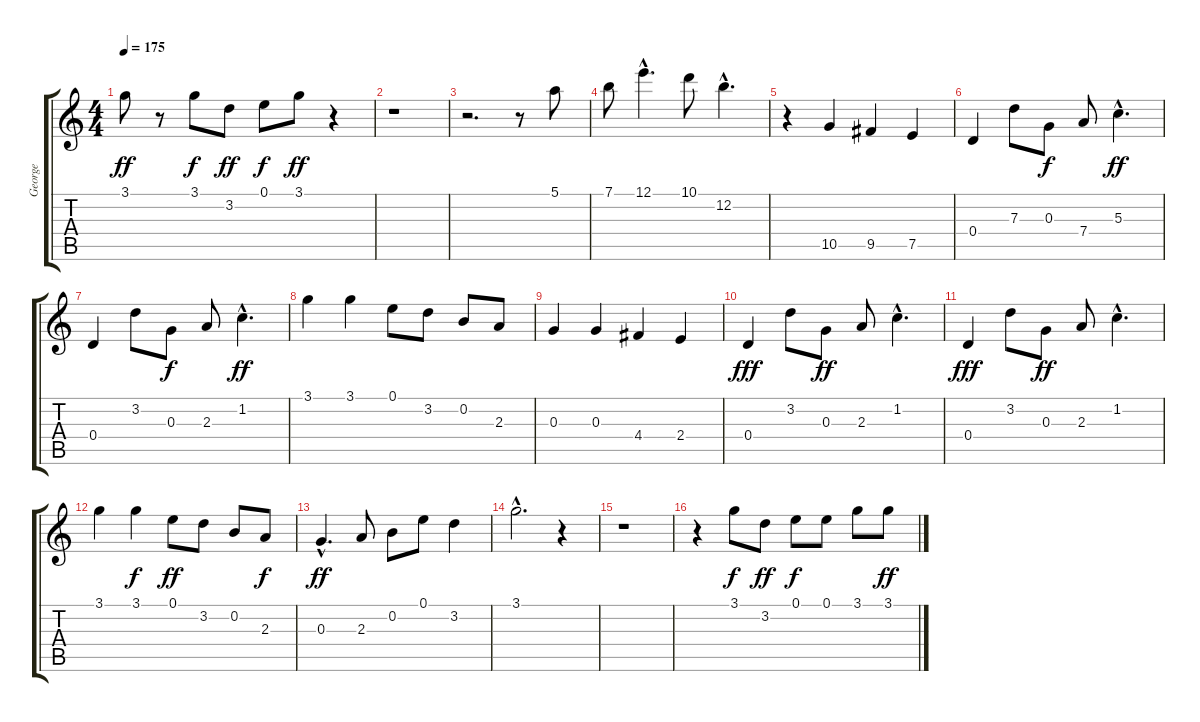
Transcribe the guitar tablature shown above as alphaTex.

\track ("George" "George") {instrument electricguitarmuted}
\staff {score tabs}
\tuning (E4 B3 G3 D3 A2 E2) {hide}
\ts (4 4)
\tempo 175
\clef g2
\ks c
3.1.8{dy ff} r.8 3.1.8{dy f} 3.2.8{dy ff} 0.1.8{dy f} 3.1.8{dy ff} r.4 |
r.1 |
r.2{d} r.8 5.1.8 |
7.1.8 12.1{hac}.4{d} 10.1.8 12.2{hac}.4{d} |
r.4 10.5.4 9.5.4 7.5.4 |
0.4.4 7.3.8 0.3.8{dy f} 7.4.8 5.3{hac}.4{d dy ff} |
0.4.4 3.2.8 0.3.8{dy f} 2.3.8 1.2{hac}.4{d dy ff} |
3.1.4 3.1.4 0.1.8 3.2.8 0.2.8 2.3.8 |
0.3.4 0.3.4 4.4.4 2.4.4 |
0.4.4{dy fff} 3.2.8 0.3.8{dy ff} 2.3.8 1.2{hac}.4{d} |
0.4.4{dy fff} 3.2.8 0.3.8{dy ff} 2.3.8 1.2{hac}.4{d} |
3.1.4 3.1.4{dy f} 0.1.8{dy ff} 3.2.8 0.2.8 2.3.8{dy f} |
0.3{hac}.4{d dy ff} 2.3.8 0.2.8 0.1.8 3.2.4 |
3.1{hac}.2{d} r.4 |
r.1 |
r.4 3.1.8{dy f} 3.2.8{dy ff} 0.1.8{dy f} 0.1.8 3.1.8 3.1.8{dy ff}
